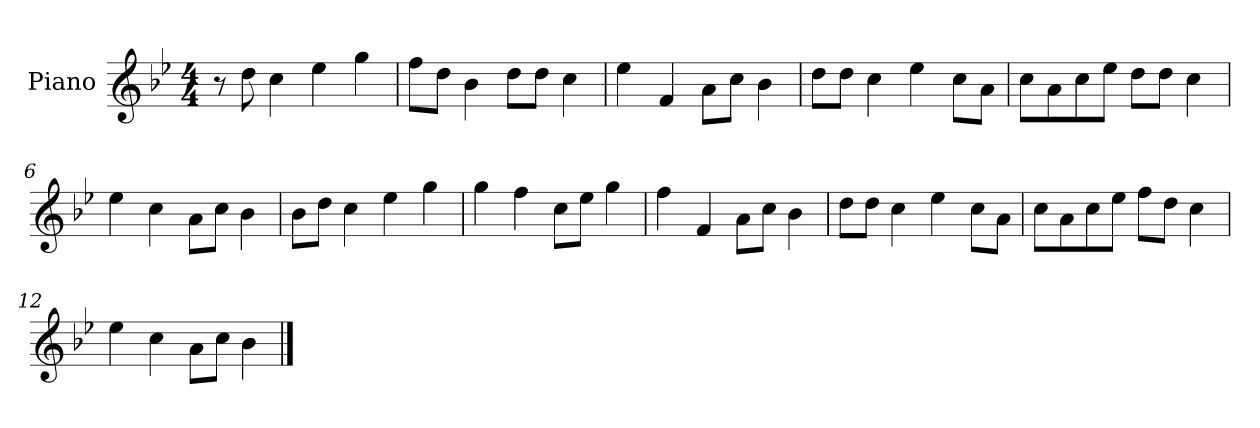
**kern
*part1
*staff1
*I"Piano
*I'P-no
*clefG2
*k[b-e-]
*M4/4
*MM90
=1
8r
8dd\
4cc\
4ee-\
4gg\
=2
8ff\L
8dd\J
4b-\
8dd\L
8dd\J
4cc\
=3
4ee-\
4f/
8a\L
8cc\J
4b-\
=4
8dd\L
8dd\J
4cc\
4ee-\
8cc\L
8a\J
=5
8cc\L
8a\
8cc\
8ee-\J
8dd\L
8dd\J
4cc\
=6
4ee-\
4cc\
8a\L
8cc\J
4b-\
!!LO:LB:g=z
=7
8b-\L
8dd\J
4cc\
4ee-\
4gg\
=8
4gg\
4ff\
8cc\L
8ee-\J
4gg\
=9
4ff\
4f/
8a\L
8cc\J
4b-\
=10
8dd\L
8dd\J
4cc\
4ee-\
8cc\L
8a\J
=11
8cc\L
8a\
8cc\
8ee-\J
8ff\L
8dd\J
4cc\
=12
4ee-\
4cc\
8a\L
8cc\J
4b-\
==
*-
